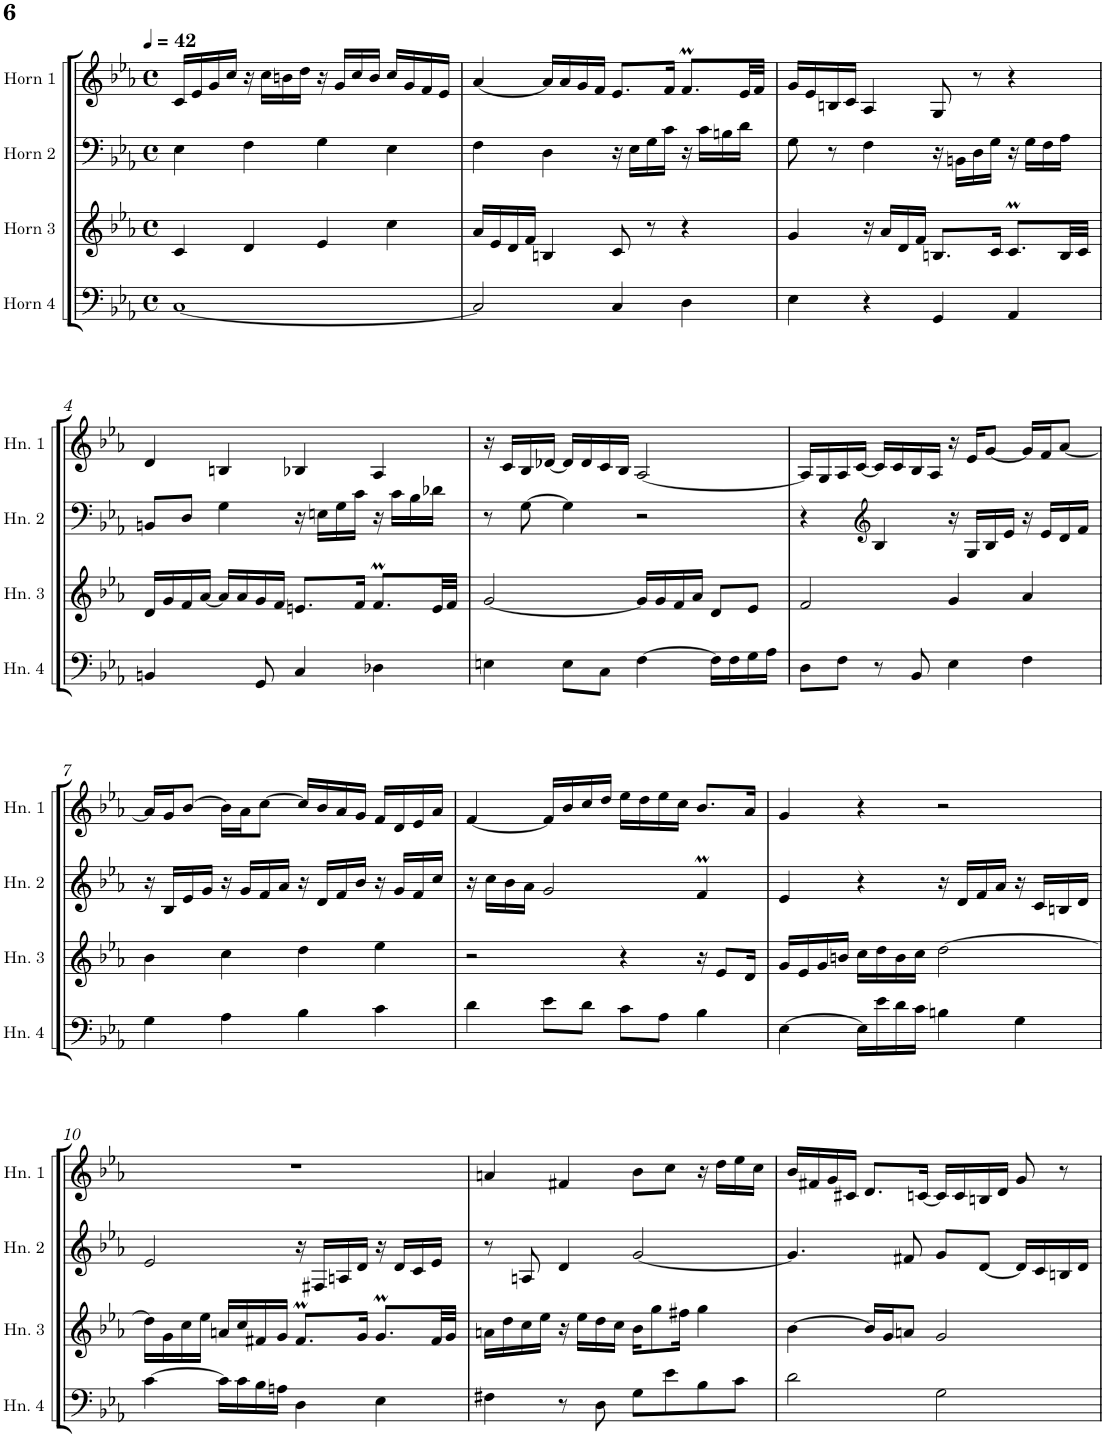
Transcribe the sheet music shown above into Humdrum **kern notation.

**kern	**kern	**kern	**kern
*part4	*part3	*part2	*part1
*staff4	*staff3	*staff2	*staff1
*I"Horn 4	*I"Horn 3	*I"Horn 2	*I"Horn 1
*I'Hn. 4	*I'Hn. 3	*I'Hn. 2	*I'Hn. 1
!!LO:PB:g=z
*clefF4	*clefG2	*clefF4	*clefG2
*Trd4c7	*Trd4c7	*Trd4c7	*Trd4c7
*k[b-e-a-]	*k[b-e-a-]	*k[b-e-a-]	*k[b-e-a-]
*M4/4	*M4/4	*M4/4	*M4/4
*met(c)	*met(c)	*met(c)	*met(c)
*MM42	*MM42	*MM42	*MM42
=1	=1	=1	=1
[1C	4c/	4E-\	16c/LL
.	.	.	16e-/
.	.	.	16g/
.	.	.	16cc/JJ
.	4d/	4F\	16r
.	.	.	16cc\LL
.	.	.	16bn\
.	.	.	16dd\JJ
.	4e-/	4G\	16r
.	.	.	16g/LL
.	.	.	16cc/
.	.	.	16b/JJ
.	4cc\	4E-\	16cc/LL
.	.	.	16g/
.	.	.	16f/
.	.	.	16e-/JJ
=2	=2	=2	=2
2C/]	16a-/LL	4F\	[4a-/
.	16e-/	.	.
.	16d/	.	.
.	16f/JJ	.	.
.	4Bn/	4D\	16a-/LL]
.	.	.	16a-/
.	.	.	16g/
.	.	.	16f/JJ
4C/	8c/	16r	8.e-/L
.	.	16E-\LL	.
.	8r	16G\	.
.	.	16c\JJ	16f/Jk
4D\	4r	16r	8.fM/L
.	.	16c\LL	.
.	.	16Bn\	.
.	.	16d\JJ	32e-/LL
.	.	.	32f/JJJ
=3	=3	=3	=3
4E-\	4g/	8G\	16g/LL
.	.	.	16e-/
.	.	8r	16Bn/
.	.	.	16c/JJ
4r	16r	4F\	4A-/
.	16a-/LL	.	.
.	16d/	.	.
.	16f/JJ	.	.
4GG/	8.Bn/L	16r	8G/
.	.	16BBn\LL	.
.	.	16D\	8r
.	16c/Jk	16G\JJ	.
4AA-/	8.cM/L	16r	4r
.	.	16G\LL	.
.	.	16F\	.
.	32B/LL	16A-\JJ	.
.	32c/JJJ	.	.
!!LO:LB:g=z
=4	=4	=4	=4
4BBn/	16d/LL	8BBn/L	4d/
.	16g/	.	.
.	16f/	8D/J	.
.	[16a-/JJ	.	.
8ryy	16a-/LL]	4G\	4Bn/
.	16a-/	.	.
8GG/	16g/	.	.
.	16f/JJ	.	.
4C/	8.en/L	16r	4B-X/
.	.	16En\LL	.
.	.	16G\	.
.	16f/Jk	16c\JJ	.
4D-X\	8.fM/L	16r	4A-/
.	.	16c\LL	.
.	.	16B-\	.
.	32e/LL	16d-X\JJ	.
.	32f/JJJ	.	.
=5	=5	=5	=5
4En\	[2g/	8r	16r
.	.	.	16c/LL
.	.	[8G\	16B-/
.	.	.	[16d-X/JJ
8E\L	.	4G\]	16d-/LL]
.	.	.	16d-/
8C\J	.	.	16c/
.	.	.	16B-/JJ
[4F\	16g/LL]	2r	[2A-/
.	16g/	.	.
.	16f/	.	.
.	16a-/JJ	.	.
16F\LL]	8d/L	.	.
16F\	.	.	.
16G\	8e-/J	.	.
16A-\JJ	.	.	.
=6	=6	=6	=6
8D\L	2f/	4r	16A-/LL]
.	.	.	16G/
8F\J	.	.	16A-/
.	.	.	[16c/JJ
*	*	*clefG2	*
8r	.	4B-/	16c/LL]
.	.	.	16c/
8BB-/	.	.	16B-/
.	.	.	16A-/JJ
4E-\	4g/	16r	16r
.	.	16G/LL	16e-/KL
.	.	16B-/	[8g/J
.	.	16e-/JJ	.
4F\	4a-/	16r	16g/LL]
.	.	16e-/LL	16f/J
.	.	16d/	[8a-/J
.	.	16f/JJ	.
!!LO:LB:g=z
=7	=7	=7	=7
4G\	4b-\	16r	16a-/LL]
.	.	16B-/LL	16g/J
.	.	16e-/	[8b-/J
.	.	16g/JJ	.
4A-\	4cc\	16r	16b-\LL]
.	.	16g/LL	16a-\J
.	.	16f/	[8cc\J
.	.	16a-/JJ	.
4B-\	4dd\	16r	16cc/LL]
.	.	16d/LL	16b-/
.	.	16f/	16a-/
.	.	16b-/JJ	16g/JJ
4c\	4ee-\	16r	16f/LL
.	.	16g/LL	16d/
.	.	16f/	16e-/
.	.	16cc/JJ	16a-/JJ
=8	=8	=8	=8
4d\	2r	16r	[4f/
.	.	16cc\LL	.
.	.	16b-\	.
.	.	16a-\JJ	.
8e-\L	.	2g/	16f/LL]
.	.	.	16b-/
8d\J	.	.	16cc/
.	.	.	16dd/JJ
8c\L	4r	.	16ee-\LL
.	.	.	16dd\
8A-\J	.	.	16ee-\
.	.	.	16cc\JJ
4B-\	16r	4fM/	8.b-/L
.	8e-/L	.	.
.	16d/Jk	.	16a-/Jk
=9	=9	=9	=9
[4E-\	16g/LL	4e-/	4g/
.	16e-/	.	.
.	16g/	.	.
.	16bn/JJ	.	.
16E-\LL]	16cc\LL	4r	4r
16e-\	16dd\	.	.
16d\	16b\	.	.
16c\JJ	16cc\JJ	.	.
4Bn\	[2dd\	16r	2r
.	.	16d/LL	.
.	.	16f/	.
.	.	16a-/JJ	.
4G\	.	16r	.
.	.	16c/LL	.
.	.	16Bn/	.
.	.	16d/JJ	.
!!LO:LB:g=z
=10	=10	=10	=10
[4c\	16dd\LL]	2e-/	1r
.	16g\	.	.
.	16cc\	.	.
.	16ee-\JJ	.	.
16c\LL]	16an/LL	.	.
16c\	16cc/	.	.
16B-\	16f#X/	.	.
16An\JJ	16g/JJ	.	.
4D\	8.f#m/L	16r	.
.	.	16F#X/LL	.
.	.	16An/	.
.	16g/Jk	16d/JJ	.
4E-\	8.gm/L	16r	.
.	.	16d/LL	.
.	.	16c/	.
.	32f#/LL	16e-/JJ	.
.	32g/JJJ	.	.
=11	=11	=11	=11
4F#X\	16an\LL	8r	4an/
.	16dd\	.	.
.	16cc\	8An/	.
.	16ee-\JJ	.	.
8r	16r	4d/	4f#X/
.	16ee-\LL	.	.
8D\	16dd\	.	.
.	16cc\JJ	.	.
8G\L	16b-\KL	[2g/	8b-\L
.	8gg\	.	.
8e-\	.	.	8cc\J
.	16ff#X\Jk	.	.
8B-\	4gg\	.	16r
.	.	.	16dd\LL
8c\J	.	.	16ee-\
.	.	.	16cc\JJ
=12	=12	=12	=12
2d\	[4b-\	4.g/]	16b-/LL
.	.	.	16f#X/
.	.	.	16g/
.	.	.	16c#X/JJ
.	16b-/LL]	.	8.d/L
.	16g/J	.	.
.	8an/J	8f#X/	.
.	.	.	[16cn/Jk
2G\	2g/	8g/L	16c/LL]
.	.	.	16c/
.	.	[8d/J	16Bn/
.	.	.	16d/JJ
.	.	16d/LL]	8g/
.	.	16c/	.
.	.	16Bn/	8r
.	.	16d/JJ	.
=	=	=	=
*-	*-	*-	*-
